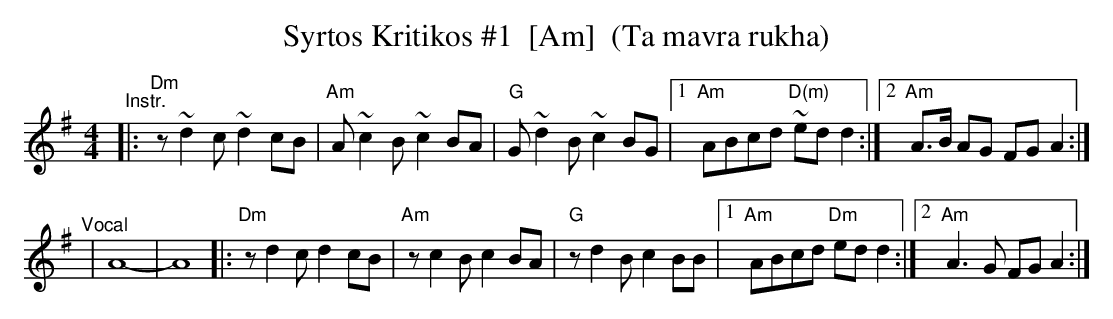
X:1
T: Syrtos Kritikos #1  [Am]  (Ta mavra rukha)
L: 1/8
M: 4/4
K: Ador
"^Instr."\
|: "Dm"z~d2c ~d2cB | "Am"A~c2B ~c2BA | "G"G~d2B ~c2BG |1 "Am"ABcd "D(m)"~edd2 :|2 "Am"A>B AG FGA2 :|
"^Vocal"\
| A8- | A8 |: "Dm"zd2c d2cB | "Am"zc2B c2BA | "G"zd2B c2BB |1 "Am"ABcd "Dm"edd2 :|2 "Am"A3G FGA2 :|
